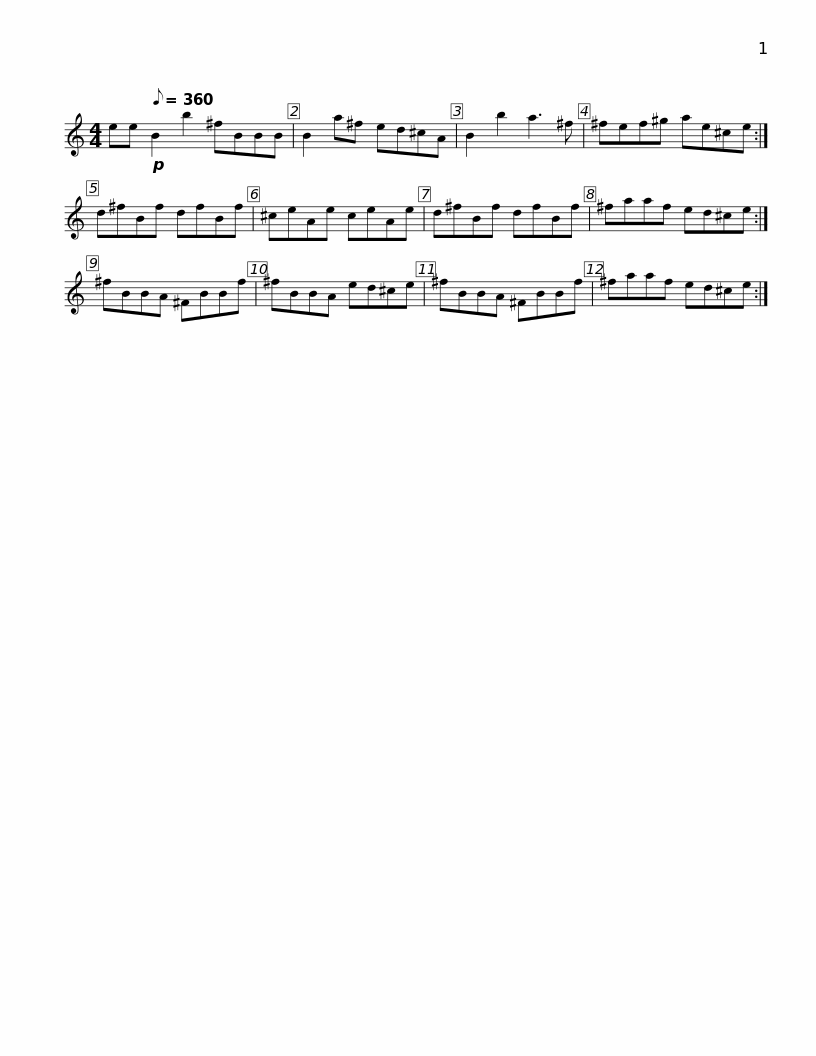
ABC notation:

X:1
L:1/8
M:4/4
I:linebreak $
K:C
V:1 treble
V:1
 ee!p![Q:1/8=360] B2 b2 ^fBBB | B2 a^f ed^cA | B2 b2 a3 ^f | ^fef^g ae^ce :| d^fBf dfBf |$ %5
 ^ceAe ceAe | d^fBf dfBf | ^faaf ed^ce :| ^fBBA ^FBBf | ^fBBA ed^ce |$ %10
 ^fBBA ^FBBf | ^faaf ed^ce :| %12
